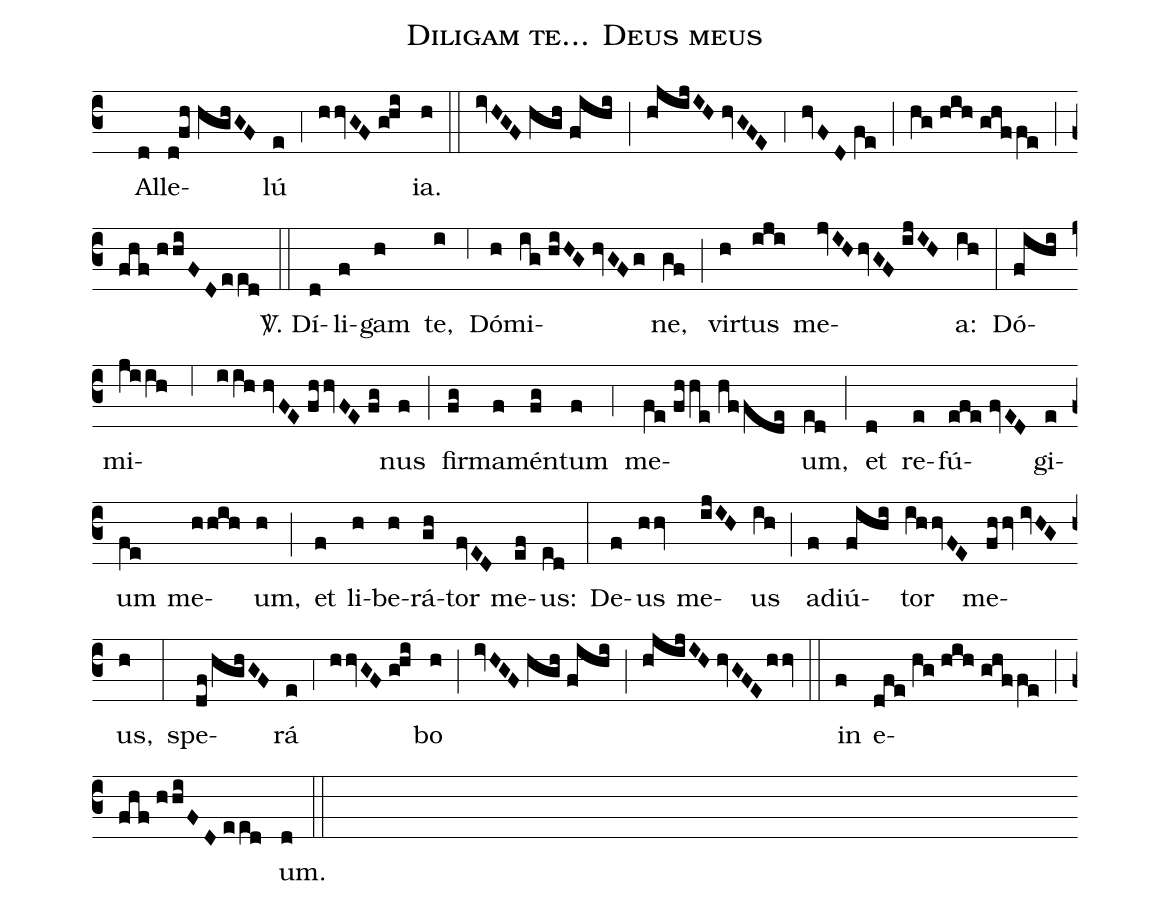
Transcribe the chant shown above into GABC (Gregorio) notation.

name:Diligam te... Deus meus;
mode:V;
office-part:Alleluia;
%%
(c3) () Al(d)le(d!fh//hghGF)lú(e)(,4)(hhvGF//g!hi)ia.(h) (::) (ivHGF//hgh//fihi) (;) (hjijIH//hvGFE) (,4) (hvFD//fe) (;) (hg//hih//ghffe) (;) (fhf//hhiFD/eed) (::) <sp>V/</sp>. Dí(d)li(f)gam(h) te,(i) (,6) Dó(h)mi(ig//hiHG//hvGFg)ne,(gf) (;) vir(h)tus(iji) me(jvIH/hvGF//ijIH)a:(ih) (:) Dó(fihi)mi(jiih,6iih//hvFE//fhhvFE//fg)nus(f) (;) fir(fg)ma(f)mén(fg)tum(f) (,4) me(fe//fhhe//hffde)um,(ed) (;) et(d) re(e)fú(efe//fvED)gi(e)um(fe) me(hhih)um,(h) (;) et(f) li(h)be(h)rá(gh)tor(fvED) me(ef)us:(ed) (:) De(f)us(hhv) me(ijIH)us(ih) (;) ad(f)iú(fihi)tor(ihhvFE) me(fhhv//ivHG)us,(h) (:) spe(df/hghGF)rá(e)(,4)(hhvGF//g!hi)bo(h) (;) (ivHGF//hgh//fihi) (;) (hjijIH//hvGFE/hhv) (::) in(f) e(dfe//hg//hih//ghffe)(;)(fhf//hhiFD//eed)um.(d) (::)
